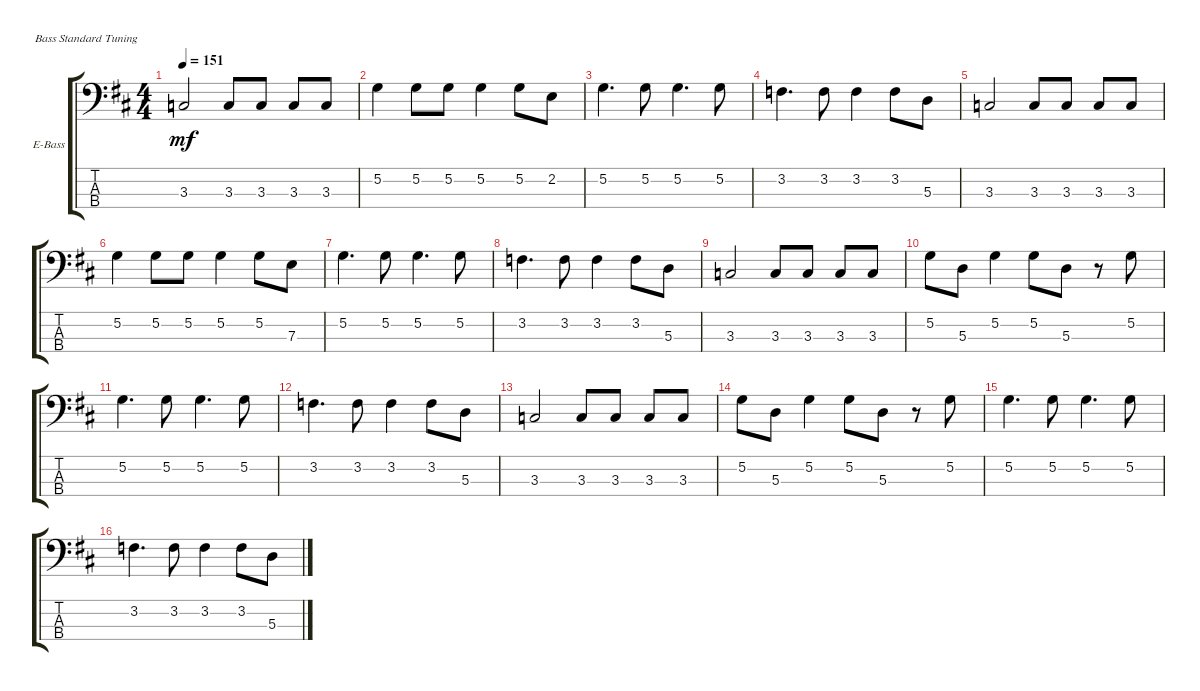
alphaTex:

\bracketExtendMode groupsimilarinstruments
\firstSystemTrackNameOrientation horizontal
\otherSystemsTrackNameOrientation horizontal
\track ("Electric Bass" "E-Bass") {instrument electricbassfinger}
\staff {score tabs}
\tuning (G2 D2 A1 E1)
\ts (4 4)
\tempo 151
\clef f4
\ks d
3.3.2{dy mf} 3.3.8 3.3.8 3.3.8 3.3.8 |
5.2.4 5.2.8 5.2.8 5.2.4 5.2.8 2.2.8 |
5.2.4{d} 5.2.8 5.2.4{d} 5.2.8 |
3.2.4{d} 3.2.8 3.2.4 3.2.8 5.3.8 |
3.3.2 3.3.8 3.3.8 3.3.8 3.3.8 |
5.2.4 5.2.8 5.2.8 5.2.4 5.2.8 7.3.8 |
5.2.4{d} 5.2.8 5.2.4{d} 5.2.8 |
3.2.4{d} 3.2.8 3.2.4 3.2.8 5.3.8 |
3.3.2 3.3.8 3.3.8 3.3.8 3.3.8 |
5.2.8 5.3.8 5.2.4 5.2.8 5.3.8 r.8 5.2.8 |
5.2.4{d} 5.2.8 5.2.4{d} 5.2.8 |
3.2.4{d} 3.2.8 3.2.4 3.2.8 5.3.8 |
3.3.2 3.3.8 3.3.8 3.3.8 3.3.8 |
5.2.8 5.3.8 5.2.4 5.2.8 5.3.8 r.8 5.2.8 |
5.2.4{d} 5.2.8 5.2.4{d} 5.2.8 |
3.2.4{d} 3.2.8 3.2.4 3.2.8 5.3.8
